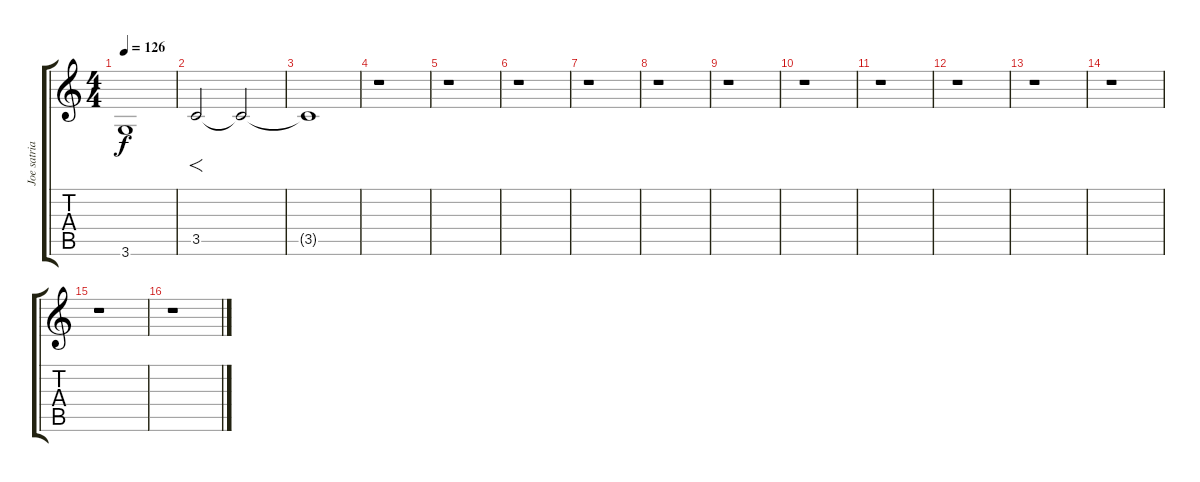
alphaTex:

\track ("Joe satriani overdubs" "Joe satria") {instrument distortionguitar}
\staff {score tabs}
\tuning (E4 B3 G3 D3 A2 E2) {hide}
\ts (4 4)
\tempo 126
\clef g2
\ks c
3.6{t}.1{dy f} |
3.5.2{f} 3.5{t}.2 |
3.5{t}.1 |
r.1 |
r.1 |
r.1 |
r.1 |
r.1 |
r.1 |
r.1 |
r.1 |
r.1 |
r.1 |
r.1 |
r.1 |
r.1
